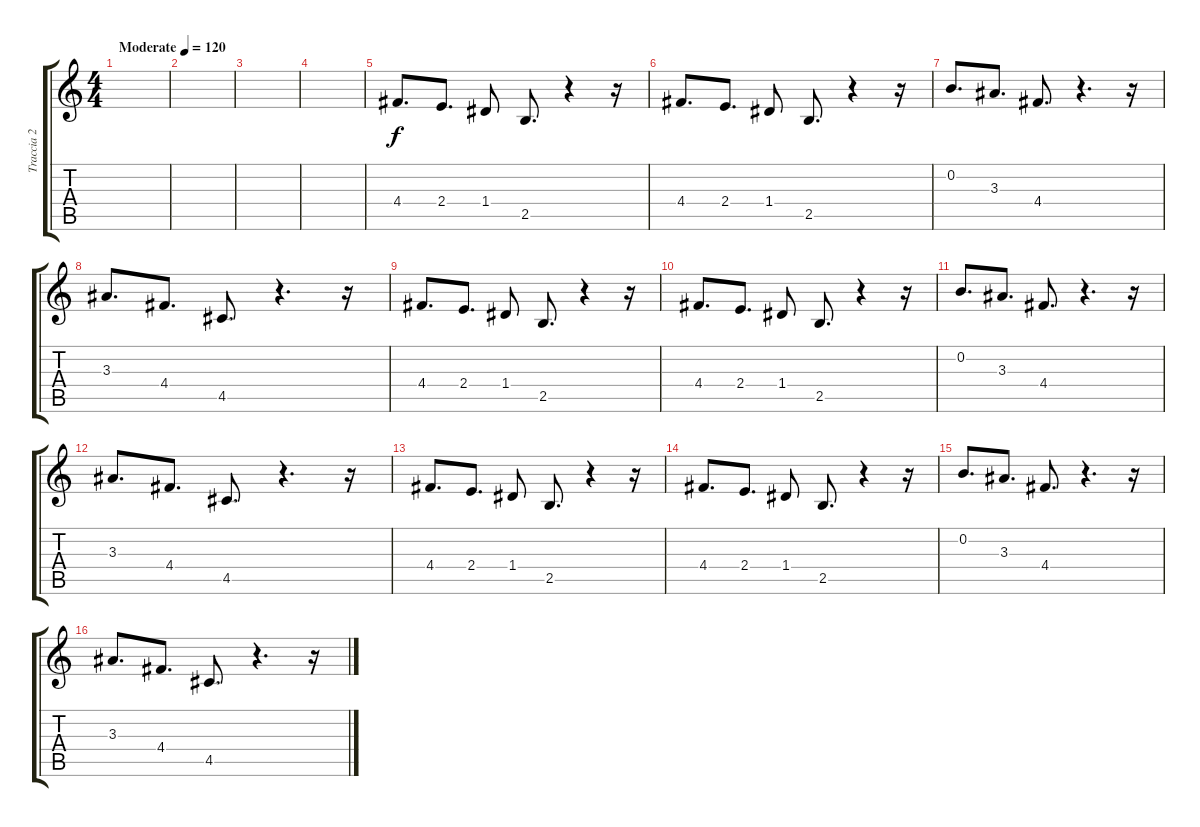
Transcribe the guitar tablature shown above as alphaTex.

\track ("Traccia 2" "Traccia 2") {instrument acousticguitarsteel}
\staff {score tabs}
\tuning (E4 B3 G3 D3 A2 E2) {hide}
\ts (4 4)
\tempo (120 "Moderate")
\clef g2
\ks c
|
|
|
|
4.4.8{d} 2.4.8{d} 1.4.8 2.5.8{d} r.4 r.16 |
4.4.8{d} 2.4.8{d} 1.4.8 2.5.8{d} r.4 r.16 |
0.2.8{d} 3.3.8{d} 4.4.8{d} r.4{d} r.16 |
3.3.8{d} 4.4.8{d} 4.5.8{d} r.4{d} r.16 |
4.4.8{d} 2.4.8{d} 1.4.8 2.5.8{d} r.4 r.16 |
4.4.8{d} 2.4.8{d} 1.4.8 2.5.8{d} r.4 r.16 |
0.2.8{d} 3.3.8{d} 4.4.8{d} r.4{d} r.16 |
3.3.8{d} 4.4.8{d} 4.5.8{d} r.4{d} r.16 |
4.4.8{d} 2.4.8{d} 1.4.8 2.5.8{d} r.4 r.16 |
4.4.8{d} 2.4.8{d} 1.4.8 2.5.8{d} r.4 r.16 |
0.2.8{d} 3.3.8{d} 4.4.8{d} r.4{d} r.16 |
3.3.8{d} 4.4.8{d} 4.5.8{d} r.4{d} r.16
